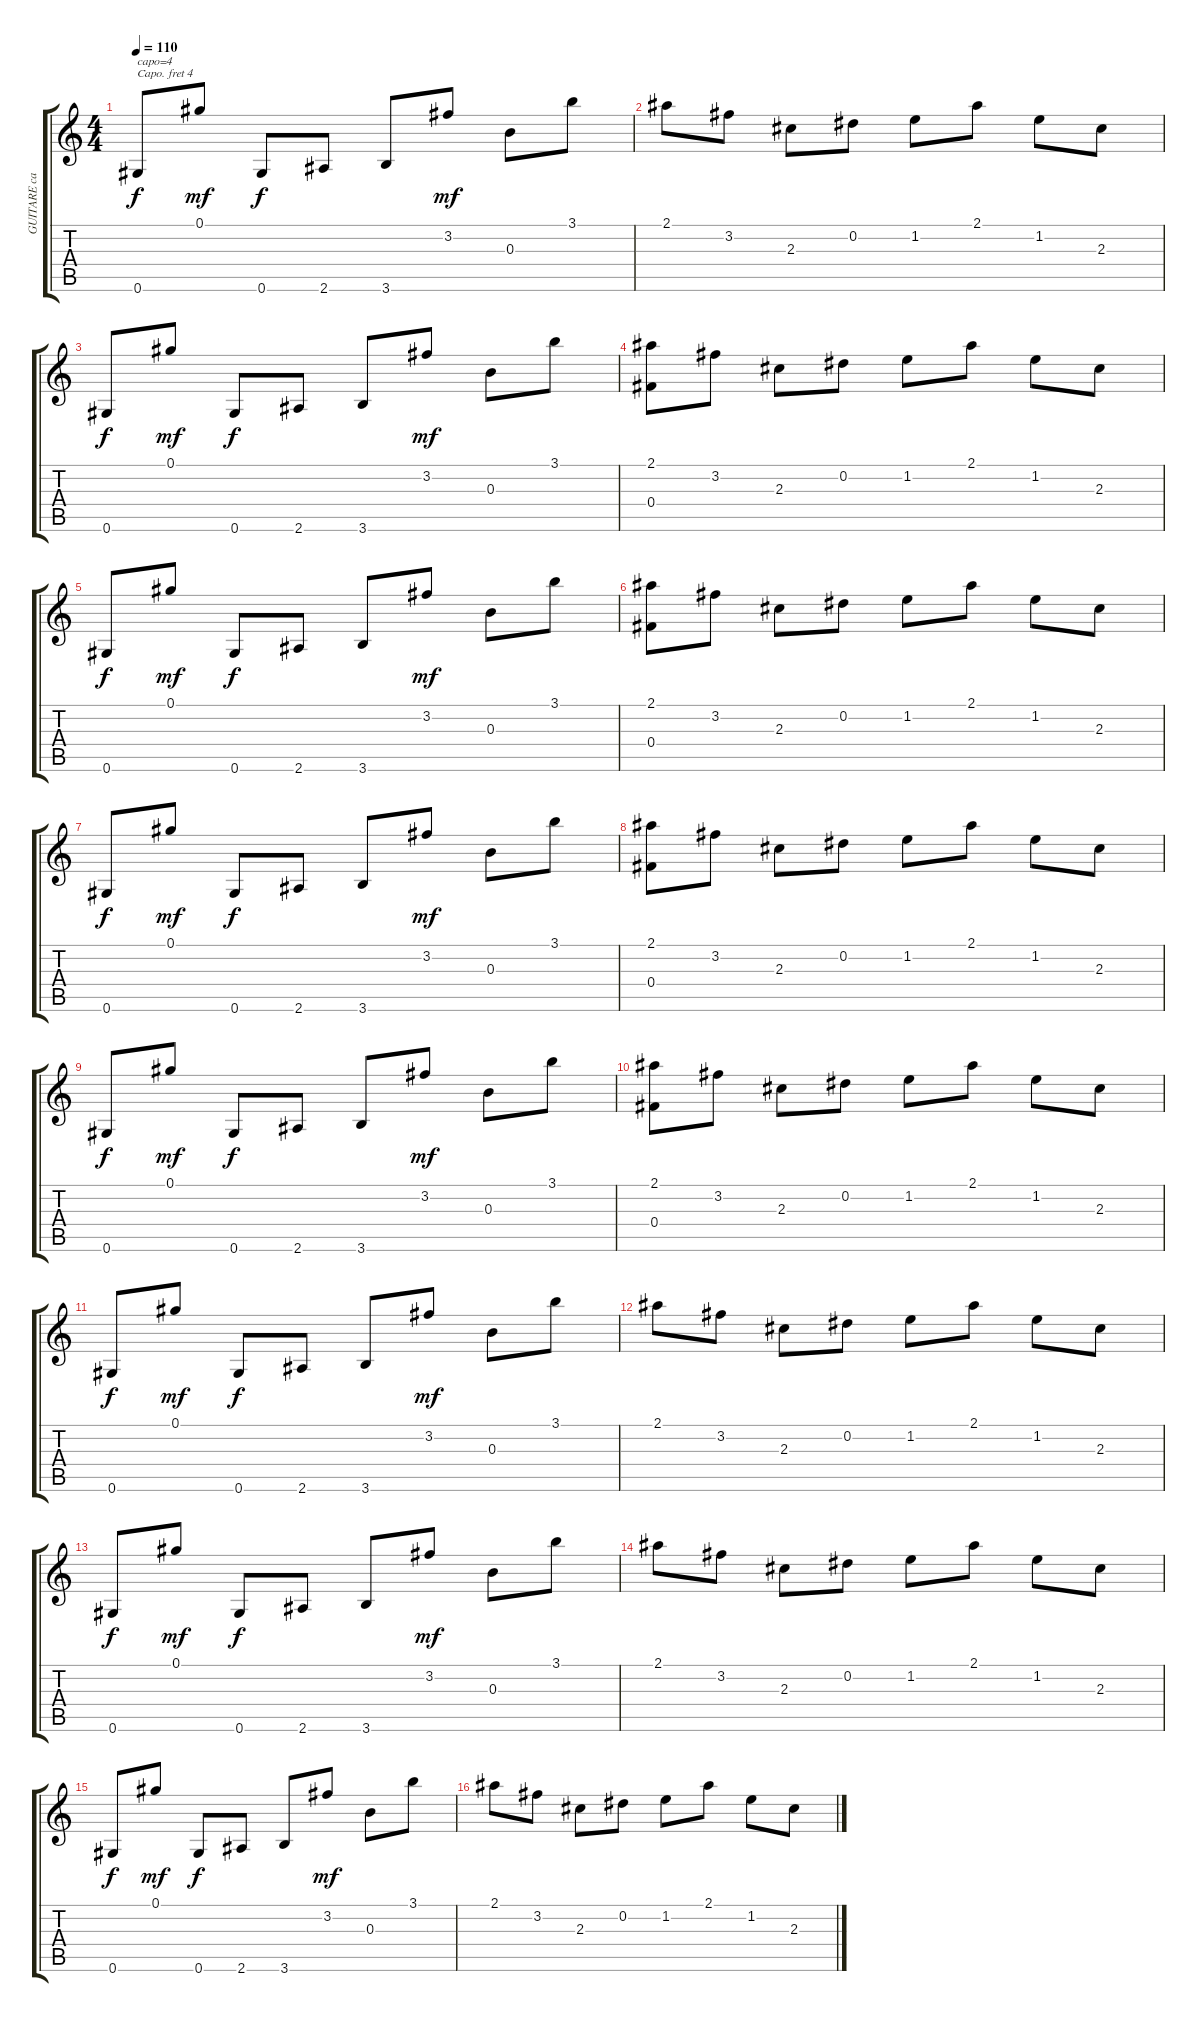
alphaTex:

\track ("GUITARE capo=4" "GUITARE ca") {instrument acousticguitarsteel}
\staff {score tabs}
\capo 4
\tuning (E4 B3 G3 D3 A2 E2) {hide}
\ts (4 4)
\tempo 110
\clef g2
\ks c
0.6.8{txt "capo=4" dy f instrument acousticguitarsteel} 0.1.8{dy mf} 0.6.8{dy f} 2.6.8 3.6.8 3.2.8{dy mf} 0.3.8 3.1.8 |
2.1.8 3.2.8 2.3.8 0.2.8 1.2.8 2.1.8 1.2.8 2.3.8 |
0.6.8{dy f} 0.1.8{dy mf} 0.6.8{dy f} 2.6.8 3.6.8 3.2.8{dy mf} 0.3.8 3.1.8 |
(2.1 0.4).8 3.2.8 2.3.8 0.2.8 1.2.8 2.1.8 1.2.8 2.3.8 |
0.6.8{dy f} 0.1.8{dy mf} 0.6.8{dy f} 2.6.8 3.6.8 3.2.8{dy mf} 0.3.8 3.1.8 |
(2.1 0.4).8 3.2.8 2.3.8 0.2.8 1.2.8 2.1.8 1.2.8 2.3.8 |
0.6.8{dy f} 0.1.8{dy mf} 0.6.8{dy f} 2.6.8 3.6.8 3.2.8{dy mf} 0.3.8 3.1.8 |
(2.1 0.4).8 3.2.8 2.3.8 0.2.8 1.2.8 2.1.8 1.2.8 2.3.8 |
0.6.8{dy f} 0.1.8{dy mf} 0.6.8{dy f} 2.6.8 3.6.8 3.2.8{dy mf} 0.3.8 3.1.8 |
(2.1 0.4).8 3.2.8 2.3.8 0.2.8 1.2.8 2.1.8 1.2.8 2.3.8 |
0.6.8{dy f} 0.1.8{dy mf} 0.6.8{dy f} 2.6.8 3.6.8 3.2.8{dy mf} 0.3.8 3.1.8 |
2.1.8 3.2.8 2.3.8 0.2.8 1.2.8 2.1.8 1.2.8 2.3.8 |
0.6.8{dy f} 0.1.8{dy mf} 0.6.8{dy f} 2.6.8 3.6.8 3.2.8{dy mf} 0.3.8 3.1.8 |
2.1.8 3.2.8 2.3.8 0.2.8 1.2.8 2.1.8 1.2.8 2.3.8 |
0.6.8{dy f} 0.1.8{dy mf} 0.6.8{dy f} 2.6.8 3.6.8 3.2.8{dy mf} 0.3.8 3.1.8 |
2.1.8 3.2.8 2.3.8 0.2.8 1.2.8 2.1.8 1.2.8 2.3.8
